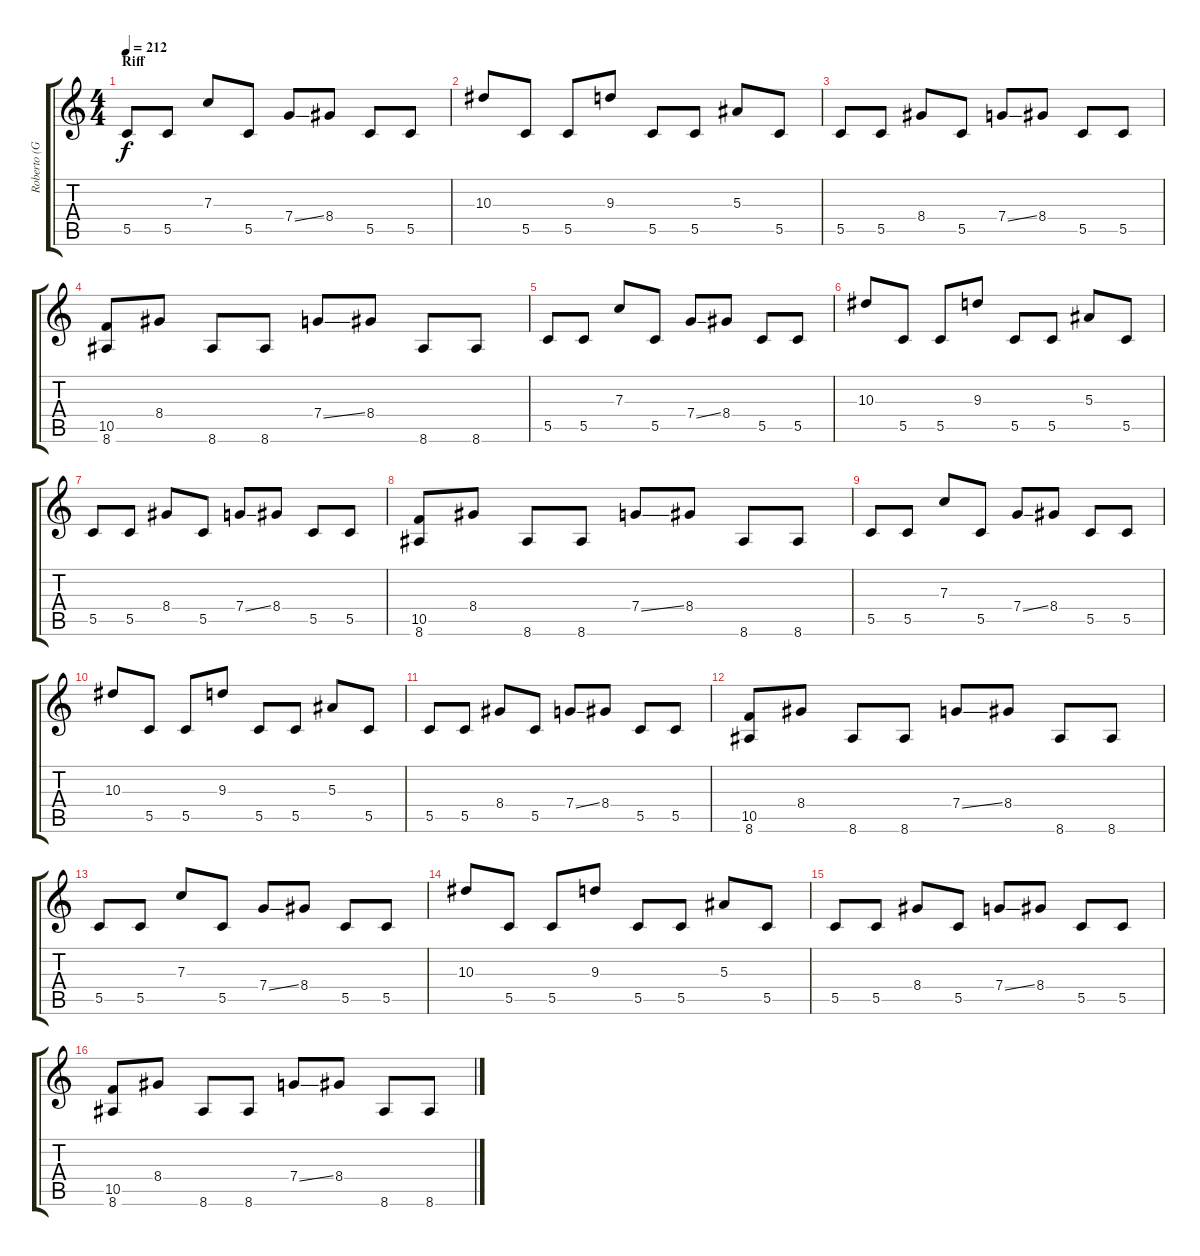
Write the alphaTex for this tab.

\track ("Roberto (Guitar)" "Roberto (G") {instrument overdrivenguitar}
\staff {score tabs}
\tuning (D4 A3 F3 C3 G2 D2) {hide}
\ts (4 4)
\section ("" "Riff")
\tempo 212
\clef g2
\ks c
5.5.8{dy f} 5.5.8 7.3.8 5.5.8 7.4{ss}.8 8.4.8 5.5.8 5.5.8 |
10.3.8 5.5.8 5.5.8 9.3.8 5.5.8 5.5.8 5.3.8 5.5.8 |
5.5.8 5.5.8 8.4.8 5.5.8 7.4{ss}.8 8.4.8 5.5.8 5.5.8 |
(10.5 8.6).8 8.4.8 8.6.8 8.6.8 7.4{ss}.8 8.4.8 8.6.8 8.6.8 |
5.5.8 5.5.8 7.3.8 5.5.8 7.4{ss}.8 8.4.8 5.5.8 5.5.8 |
10.3.8 5.5.8 5.5.8 9.3.8 5.5.8 5.5.8 5.3.8 5.5.8 |
5.5.8 5.5.8 8.4.8 5.5.8 7.4{ss}.8 8.4.8 5.5.8 5.5.8 |
(10.5 8.6).8 8.4.8 8.6.8 8.6.8 7.4{ss}.8 8.4.8 8.6.8 8.6.8 |
5.5.8 5.5.8 7.3.8 5.5.8 7.4{ss}.8 8.4.8 5.5.8 5.5.8 |
10.3.8 5.5.8 5.5.8 9.3.8 5.5.8 5.5.8 5.3.8 5.5.8 |
5.5.8 5.5.8 8.4.8 5.5.8 7.4{ss}.8 8.4.8 5.5.8 5.5.8 |
(10.5 8.6).8 8.4.8 8.6.8 8.6.8 7.4{ss}.8 8.4.8 8.6.8 8.6.8 |
5.5.8 5.5.8 7.3.8 5.5.8 7.4{ss}.8 8.4.8 5.5.8 5.5.8 |
10.3.8 5.5.8 5.5.8 9.3.8 5.5.8 5.5.8 5.3.8 5.5.8 |
5.5.8 5.5.8 8.4.8 5.5.8 7.4{ss}.8 8.4.8 5.5.8 5.5.8 |
(10.5 8.6).8 8.4.8 8.6.8 8.6.8 7.4{ss}.8 8.4.8 8.6.8 8.6.8
